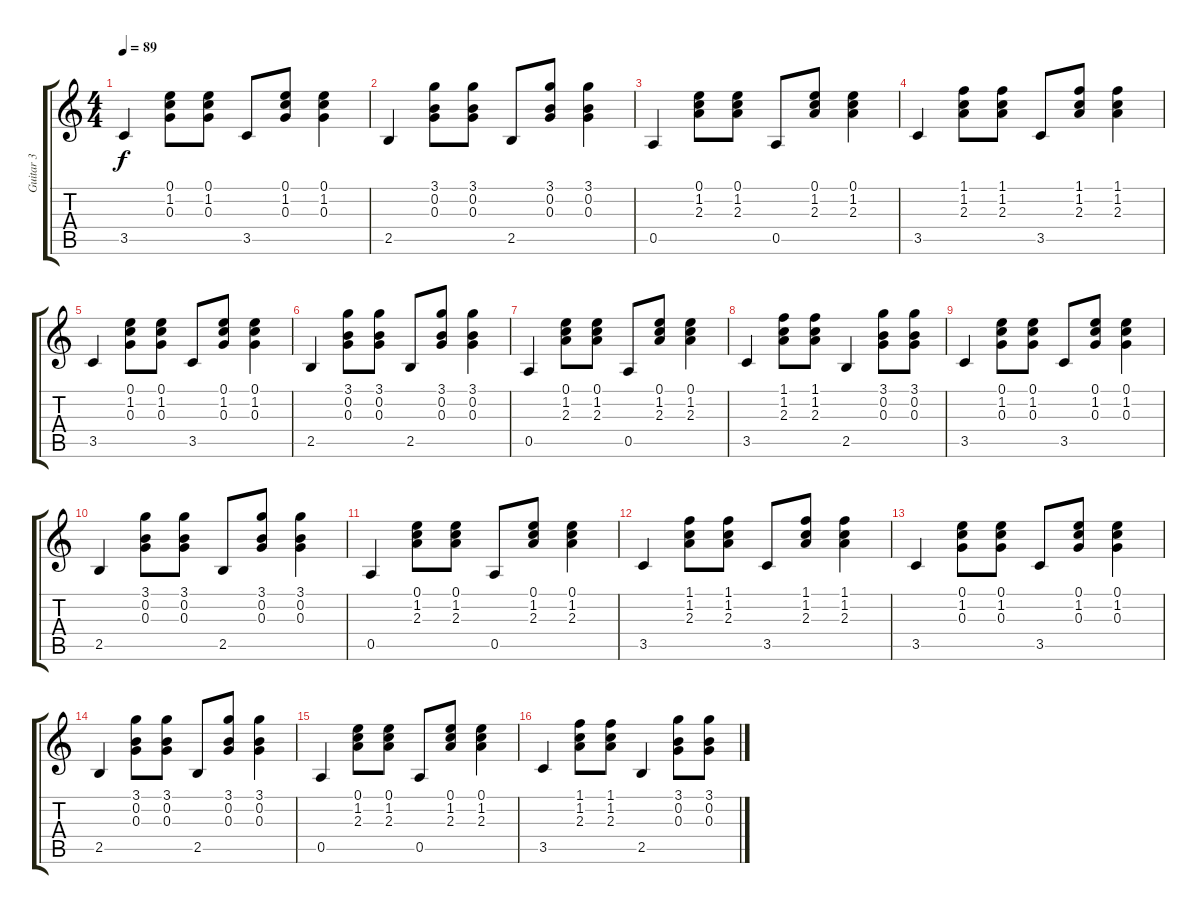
\track ("Guitar 3" "Guitar 3") {instrument acousticguitarsteel}
\staff {score tabs}
\tuning (E4 B3 G3 D3 A2 E2) {hide}
\ts (4 4)
\tempo 89
\clef g2
\ks c
3.5.4{dy f} (0.1 1.2 0.3).8 (0.1 1.2 0.3).8 3.5.8 (0.1 1.2 0.3).8 (0.1 1.2 0.3).4 |
2.5.4 (3.1 0.2 0.3).8 (3.1 0.2 0.3).8 2.5.8 (3.1 0.2 0.3).8 (3.1 0.2 0.3).4 |
0.5.4 (0.1 1.2 2.3).8 (0.1 1.2 2.3).8 0.5.8 (0.1 1.2 2.3).8 (0.1 1.2 2.3).4 |
3.5.4 (1.1 1.2 2.3).8 (1.1 1.2 2.3).8 3.5.8 (1.1 1.2 2.3).8 (1.1 1.2 2.3).4 |
3.5.4 (0.1 1.2 0.3).8 (0.1 1.2 0.3).8 3.5.8 (0.1 1.2 0.3).8 (0.1 1.2 0.3).4 |
2.5.4 (3.1 0.2 0.3).8 (3.1 0.2 0.3).8 2.5.8 (3.1 0.2 0.3).8 (3.1 0.2 0.3).4 |
0.5.4 (0.1 1.2 2.3).8 (0.1 1.2 2.3).8 0.5.8 (0.1 1.2 2.3).8 (0.1 1.2 2.3).4 |
3.5.4 (1.1 1.2 2.3).8 (1.1 1.2 2.3).8 2.5.4 (3.1 0.2 0.3).8 (3.1 0.2 0.3).8 |
3.5.4 (0.1 1.2 0.3).8 (0.1 1.2 0.3).8 3.5.8 (0.1 1.2 0.3).8 (0.1 1.2 0.3).4 |
2.5.4 (3.1 0.2 0.3).8 (3.1 0.2 0.3).8 2.5.8 (3.1 0.2 0.3).8 (3.1 0.2 0.3).4 |
0.5.4 (0.1 1.2 2.3).8 (0.1 1.2 2.3).8 0.5.8 (0.1 1.2 2.3).8 (0.1 1.2 2.3).4 |
3.5.4 (1.1 1.2 2.3).8 (1.1 1.2 2.3).8 3.5.8 (1.1 1.2 2.3).8 (1.1 1.2 2.3).4 |
3.5.4 (0.1 1.2 0.3).8 (0.1 1.2 0.3).8 3.5.8 (0.1 1.2 0.3).8 (0.1 1.2 0.3).4 |
2.5.4 (3.1 0.2 0.3).8 (3.1 0.2 0.3).8 2.5.8 (3.1 0.2 0.3).8 (3.1 0.2 0.3).4 |
0.5.4 (0.1 1.2 2.3).8 (0.1 1.2 2.3).8 0.5.8 (0.1 1.2 2.3).8 (0.1 1.2 2.3).4 |
3.5.4 (1.1 1.2 2.3).8 (1.1 1.2 2.3).8 2.5.4 (3.1 0.2 0.3).8 (3.1 0.2 0.3).8
